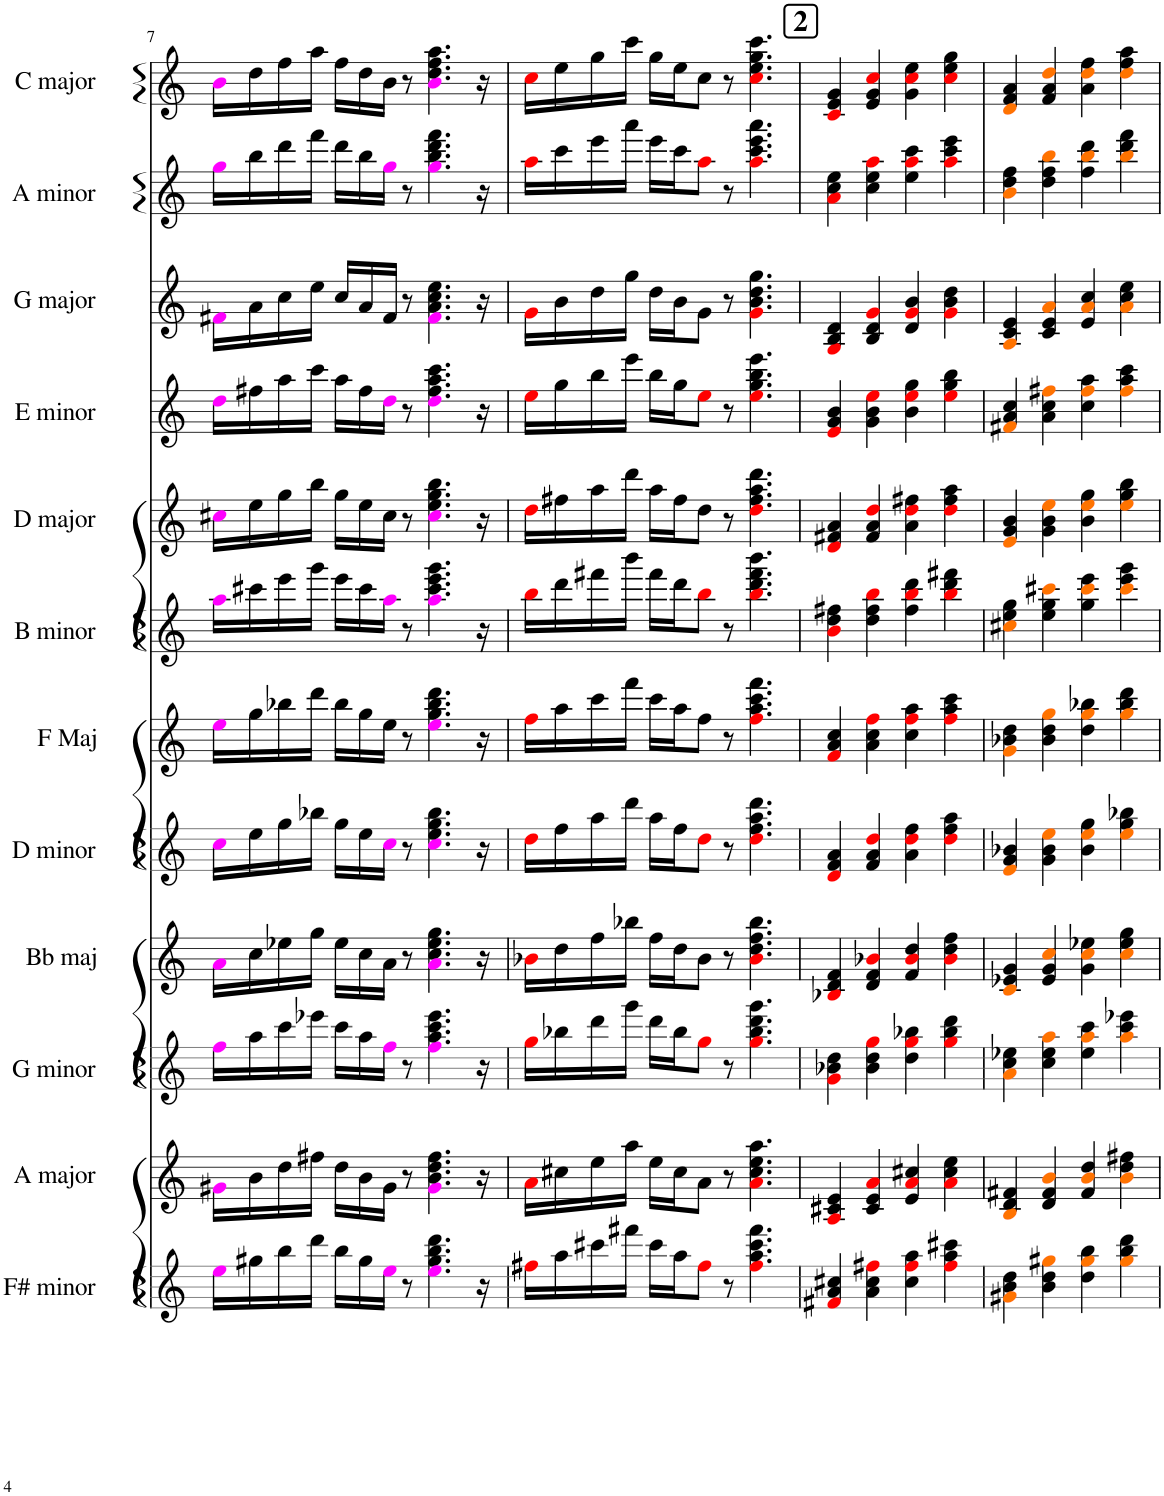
**kern	**kern	**kern	**kern	**kern	**kern	**kern	**kern	**kern	**kern	**kern	**kern
*part12	*part11	*part10	*part9	*part8	*part7	*part6	*part5	*part4	*part3	*part2	*part1
*staff12	*staff11	*staff10	*staff9	*staff8	*staff7	*staff6	*staff5	*staff4	*staff3	*staff2	*staff1
*I"F# minor	*I"A major	*I"G minor	*I"B flat major	*I"D minor	*I"F major	*I"B minor	*I"D major	*I"E minor	*I"G major	*I"A minor	*I"C major
*I'F# minor	*I'A major	*I'G minor	*	*I'D minor	*I'F Maj	*I'B minor	*I'D major	*I'E minor	*I'G major	*I'A minor	*I'C major
!!LO:PB:g=z
*clefG2	*clefG2	*clefG2	*clefG2	*clefG2	*clefG2	*clefG2	*clefG2	*clefG2	*clefG2	*clefG2	*clefG2
*k[]	*k[]	*k[]	*k[]	*k[]	*k[]	*k[]	*k[]	*k[]	*k[]	*k[]	*k[]
*M4/4	*M4/4	*M4/4	*M4/4	*M4/4	*M4/4	*M4/4	*M4/4	*M4/4	*M4/4	*M4/4	*M4/4
=7	=7	=7	=7	=7	=7	=7	=7	=7	=7	=7	=7
16eei\LL	16g#Xi\LL	16ffi\LL	16ai\LL	16cci\LL	16eei\LL	16aai\LL	16cc#Xi\LL	16ddi\LL	16f#Xi\LL	16ggi\LL	16bi\LL
16gg#X\	16b\	16aa\	16cc\	16ee\	16gg\	16ccc#X\	16ee\	16ff#X\	16a\	16bb\	16dd\
16bb\	16dd\	16ccc\	16ee-X\	16gg\	16bb-X\	16eee\	16gg\	16aa\	16cc\	16ddd\	16ff\
16ddd\JJ	16ff#X\JJ	16eee-X\JJ	16gg\JJ	16bb-X\JJ	16ddd\JJ	16ggg\JJ	16bb\JJ	16ccc\JJ	16ee\JJ	16fff\JJ	16aa\JJ
16bb\LL	16dd\LL	16ccc\LL	16ee-\LL	16gg\LL	16bb-\LL	16eee\LL	16gg\LL	16aa\LL	16cc/LL	16ddd\LL	16ff\LL
16gg#\	16b\	16aa\	16cc\	16ee\	16gg\	16ccc#\	16ee\	16ff#\	16a/	16bb\	16dd\
16eei\JJ	16g#\JJ	16ffi\JJ	16a\JJ	16cci\JJ	16ee\JJ	16aai\JJ	16cc#\JJ	16ddi\JJ	16f#/JJ	16ggi\JJ	16b\JJ
8r	8r	8r	8r	8r	8r	8r	8r	8r	8r	8r	8r
4.eei\ 4.gg#\ 4.bb\ 4.ddd\	4.g#i\ 4.b\ 4.dd\ 4.ff#\	4.ffi\ 4.aa\ 4.ccc\ 4.eee-\	4.ai\ 4.cc\ 4.ee-\ 4.gg\	4.cci\ 4.ee\ 4.gg\ 4.bb-\	4.eei\ 4.gg\ 4.bb-\ 4.ddd\	4.aai\ 4.ccc#\ 4.eee\ 4.ggg\	4.cc#i\ 4.ee\ 4.gg\ 4.bb\	4.ddi\ 4.ff#\ 4.aa\ 4.ccc\	4.f#i\ 4.a\ 4.cc\ 4.ee\	4.ggi\ 4.bb\ 4.ddd\ 4.fff\	4.bi\ 4.dd\ 4.ff\ 4.aa\
16r	16r	16r	16r	16r	16r	16r	16r	16r	16r	16r	16r
=8	=8	=8	=8	=8	=8	=8	=8	=8	=8	=8	=8
16ff#Xj\LL	16aj\LL	16ggj\LL	16b-Xj\LL	16ddj\LL	16ffj\LL	16bbj\LL	16ddj\LL	16eej\LL	16gj\LL	16aaj\LL	16ccj\LL
16aa\	16cc#X\	16bb-X\	16dd\	16ff\	16aa\	16ddd\	16ff#X\	16gg\	16b\	16ccc\	16ee\
16ccc#X\	16ee\	16ddd\	16ff\	16aa\	16ccc\	16fff#X\	16aa\	16bb\	16dd\	16eee\	16gg\
16fff#X\JJ	16aa\JJ	16ggg\JJ	16bb-X\JJ	16ddd\JJ	16fff\JJ	16bbb\JJ	16ddd\JJ	16eee\JJ	16gg\JJ	16aaa\JJ	16ccc\JJ
16ccc#\LL	16ee\LL	16ddd\LL	16ff\LL	16aa\LL	16ccc\LL	16fff#\LL	16aa\LL	16bb\LL	16dd\LL	16eee\LL	16gg\LL
16aa\J	16cc#\J	16bb-\J	16dd\J	16ff\J	16aa\J	16ddd\J	16ff#\J	16gg\J	16b\J	16ccc\J	16ee\J
8ff#j\J	8a\J	8ggj\J	8b-\J	8ddj\J	8ff\J	8bbj\J	8dd\J	8eej\J	8g\J	8aaj\J	8cc\J
8r	8r	8r	8r	8r	8r	8r	8r	8r	8r	8r	8r
4.ff#j\ 4.aa\ 4.ccc#\ 4.fff#\	4.aj\ 4.cc#\ 4.ee\ 4.aa\	4.ggj\ 4.bb-\ 4.ddd\ 4.ggg\	4.b-j\ 4.dd\ 4.ff\ 4.bb-\	4.ddj\ 4.ff\ 4.aa\ 4.ddd\	4.ffj\ 4.aa\ 4.ccc\ 4.fff\	4.bbj\ 4.ddd\ 4.fff#\ 4.bbb\	4.ddj\ 4.ff#\ 4.aa\ 4.ddd\	4.eej\ 4.gg\ 4.bb\ 4.eee\	4.gj\ 4.b\ 4.dd\ 4.gg\	4.aaj\ 4.ccc\ 4.eee\ 4.aaa\	4.ccj\ 4.ee\ 4.gg\ 4.ccc\
!!LO:REH:place=s1:a:B:cj:fs=14:t=2
=9	=9	=9	=9	=9	=9	=9	=9	=9	=9	=9	=9
4f#Xj/ 4a/ 4cc#X/	4Aj/ 4c#X/ 4e/	4gj\ 4b-X\ 4dd\	4B-Xj/ 4d/ 4f/	4dj/ 4f/ 4a/	4fj/ 4a/ 4cc/	4bj\ 4dd\ 4ff#X\	4dj/ 4f#X/ 4a/	4ej/ 4g/ 4b/	4Gj/ 4B/ 4d/	4aj\ 4cc\ 4ee\	4cj/ 4e/ 4g/
4a\ 4cc#\ 4ff#Xj\	4c#/ 4e/ 4aj/	4b-\ 4dd\ 4ggj\	4d/ 4f/ 4b-Xj/	4f/ 4a/ 4ddj/	4a\ 4cc\ 4ffj\	4dd\ 4ff#\ 4bbj\	4f#/ 4a/ 4ddj/	4g\ 4b\ 4eej\	4B/ 4d/ 4gj/	4cc\ 4ee\ 4aaj\	4e/ 4g/ 4ccj/
4cc#\ 4ff#j\ 4aa\	4e/ 4aj/ 4cc#X/	4dd\ 4ggj\ 4bb-X\	4f/ 4b-j/ 4dd/	4a\ 4ddj\ 4ff\	4cc\ 4ffj\ 4aa\	4ff#\ 4bbj\ 4ddd\	4a\ 4ddj\ 4ff#X\	4b\ 4eej\ 4gg\	4d/ 4gj/ 4b/	4ee\ 4aaj\ 4ccc\	4g\ 4ccj\ 4ee\
4ff#j\ 4aa\ 4ccc#X\	4aj\ 4cc#\ 4ee\	4ggj\ 4bb-\ 4ddd\	4b-j\ 4dd\ 4ff\	4ddj\ 4ff\ 4aa\	4ffj\ 4aa\ 4ccc\	4bbj\ 4ddd\ 4fff#X\	4ddj\ 4ff#\ 4aa\	4eej\ 4gg\ 4bb\	4gj\ 4b\ 4dd\	4aaj\ 4ccc\ 4eee\	4ccj\ 4ee\ 4gg\
=10	=10	=10	=10	=10	=10	=10	=10	=10	=10	=10	=10
4g#XZ\ 4b\ 4dd\	4BZ/ 4d/ 4f#X/	4aZ\ 4cc\ 4ee-X\	4cZ/ 4e-X/ 4g/	4eZ/ 4g/ 4b-X/	4gZ\ 4b-X\ 4dd\	4cc#XZ\ 4ee\ 4gg\	4eZ/ 4g/ 4b/	4f#XZ/ 4a/ 4cc/	4AZ/ 4c/ 4e/	4bZ\ 4dd\ 4ff\	4dZ/ 4f/ 4a/
4b\ 4dd\ 4gg#XZ\	4d/ 4f#/ 4bZ/	4cc\ 4ee-\ 4aaZ\	4e-/ 4g/ 4ccZ/	4g\ 4b-\ 4eeZ\	4b-\ 4dd\ 4ggZ\	4ee\ 4gg\ 4ccc#XZ\	4g\ 4b\ 4eeZ\	4a\ 4cc\ 4ff#XZ\	4c/ 4e/ 4aZ/	4dd\ 4ff\ 4bbZ\	4f/ 4a/ 4ddZ/
4dd\ 4gg#Z\ 4bb\	4f#/ 4bZ/ 4dd/	4ee-\ 4aaZ\ 4ccc\	4g\ 4ccZ\ 4ee-X\	4b-\ 4eeZ\ 4gg\	4dd\ 4ggZ\ 4bb-X\	4gg\ 4ccc#Z\ 4eee\	4b\ 4eeZ\ 4gg\	4cc\ 4ff#Z\ 4aa\	4e/ 4aZ/ 4cc/	4ff\ 4bbZ\ 4ddd\	4a\ 4ddZ\ 4ff\
4gg#Z\ 4bb\ 4ddd\	4bZ\ 4dd\ 4ff#X\	4aaZ\ 4ccc\ 4eee-X\	4ccZ\ 4ee-\ 4gg\	4eeZ\ 4gg\ 4bb-X\	4ggZ\ 4bb-\ 4ddd\	4ccc#Z\ 4eee\ 4ggg\	4eeZ\ 4gg\ 4bb\	4ff#Z\ 4aa\ 4ccc\	4aZ\ 4cc\ 4ee\	4bbZ\ 4ddd\ 4fff\	4ddZ\ 4ff\ 4aa\
=	=	=	=	=	=	=	=	=	=	=	=
*-	*-	*-	*-	*-	*-	*-	*-	*-	*-	*-	*-
